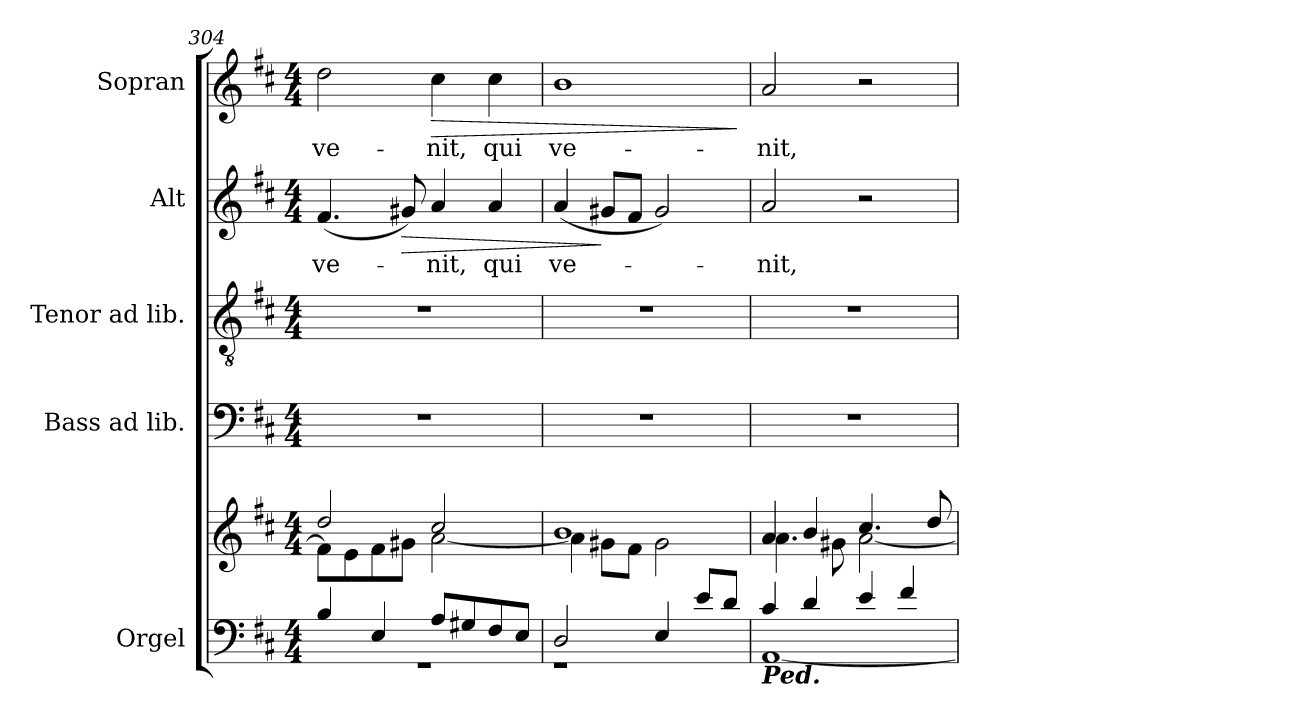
**kern	**kern	**kern	**kern	**kern	**text	**dynam	**kern	**text	**dynam
*part5	*part5	*part4	*part3	*part2	*part2	*part2	*part1	*part1	*part1
*staff6	*staff5	*staff4	*staff3	*staff2	*staff2	*staff2	*staff1	*staff1	*staff1
*I"Orgel	*	*I"Bass ad lib.	*I"Tenor ad lib.	*I"Alt	*	*	*I"Sopran	*	*
*I'Org.	*	*I'B.	*I'T.	*I'A.	*	*	*I'S.	*	*
*clefF4	*clefG2	*clefF4	*clefGv2	*clefG2	*	*	*clefG2	*	*
*k[f#c#]	*k[f#c#]	*k[f#c#]	*k[f#c#]	*k[f#c#]	*	*	*k[f#c#]	*	*
*D:	*D:	*D:	*D:	*D:	*	*	*D:	*	*
*M4/4	*M4/4	*M4/4	*M4/4	*M4/4	*	*	*M4/4	*	*
=304	=304	=304	=304	=304	=304	=304	=304	=304	=304
*^	*^	*	*	*	*	*	*	*	*
!	!	!	!	!	!	!	!LO:LY:b	!	!	!LO:LY:b	!
4B/	1rGG	2dd/	8f#\L]	1r	1r	(<4.f#/	ve-	.	2dd\	ve-	.
.	.	.	8e\	.	.	.	.	.	.	.	.
4E/	.	.	8f#\	.	.	.	.	.	.	.	.
!	!	!	!	!	!	!	!	!LO:HP:b	!	!	!
.	.	.	8g#X\J	.	.	8g#X/)	.	>	.	.	.
!	!	!	!	!	!	!	!LO:LY:b	!	!	!LO:LY:b	!LO:HP:b
8A/L	.	2cc#/	[<2a\	.	.	4a/	-nit,	.	4cc#\	-nit,	>
8G#X/	.	.	.	.	.	.	.	.	.	.	.
!	!	!	!	!	!	!	!LO:LY:b	!	!	!LO:LY:b	!
8F#/	.	.	.	.	.	4a/	qui	.	4cc#\	qui	.
8E/J	.	.	.	.	.	.	.	.	.	.	.
!!LO:PB:g=z
=305	=305	=305	=305	=305	=305	=305	=305	=305	=305	=305	=305
!	!	!	!	!	!	!	!LO:LY:b	!	!	!LO:LY:b	!
2D/	1rGG	1b	4a\]	1r	1r	(<4a/	ve-	.	1b	ve-	.
.	.	.	8g#X\L	.	.	8g#X/L	.	]	.	.	.
.	.	.	8f#\J	.	.	8f#/J	.	.	.	.	.
4E/	.	.	2g#\	.	.	2g#/)	.	.	.	.	.
8e/L	.	.	.	.	.	.	.	.	.	.	.
8d/J	.	.	.	.	.	.	.	.	.	.	.
*v	*v	*	*	*	*	*	*	*	*	*	*
*	*v	*v	*	*	*	*	*	*	*	*
.	.	.	.	.	.	.	.	.	]
=306	=306	=306	=306	=306	=306	=306	=306	=306	=306
*^	*^	*	*	*	*	*	*	*	*
!LO:TX:b:Bi:t=Ped.	!	!	!	!	!	!	!	!	!	!	!
!	!	!	!	!	!	!	!LO:LY:b	!	!	!LO:LY:b	!
4c#/	[<1AA	4a/	4.a\	1r	1r	2a/	-nit,	.	2a/	-nit,	.
4d/	.	4b/	.	.	.	.	.	.	.	.	.
.	.	.	8g#X\	.	.	.	.	.	.	.	.
4e/	.	4.cc#/	[<2a\	.	.	2r	.	.	2r	.	.
4f#/	.	.	.	.	.	.	.	.	.	.	.
.	.	8dd/	.	.	.	.	.	.	.	.	.
*v	*v	*	*	*	*	*	*	*	*	*	*
*	*v	*v	*	*	*	*	*	*	*	*
=	=	=	=	=	=	=	=	=	=
*-	*-	*-	*-	*-	*-	*-	*-	*-	*-
